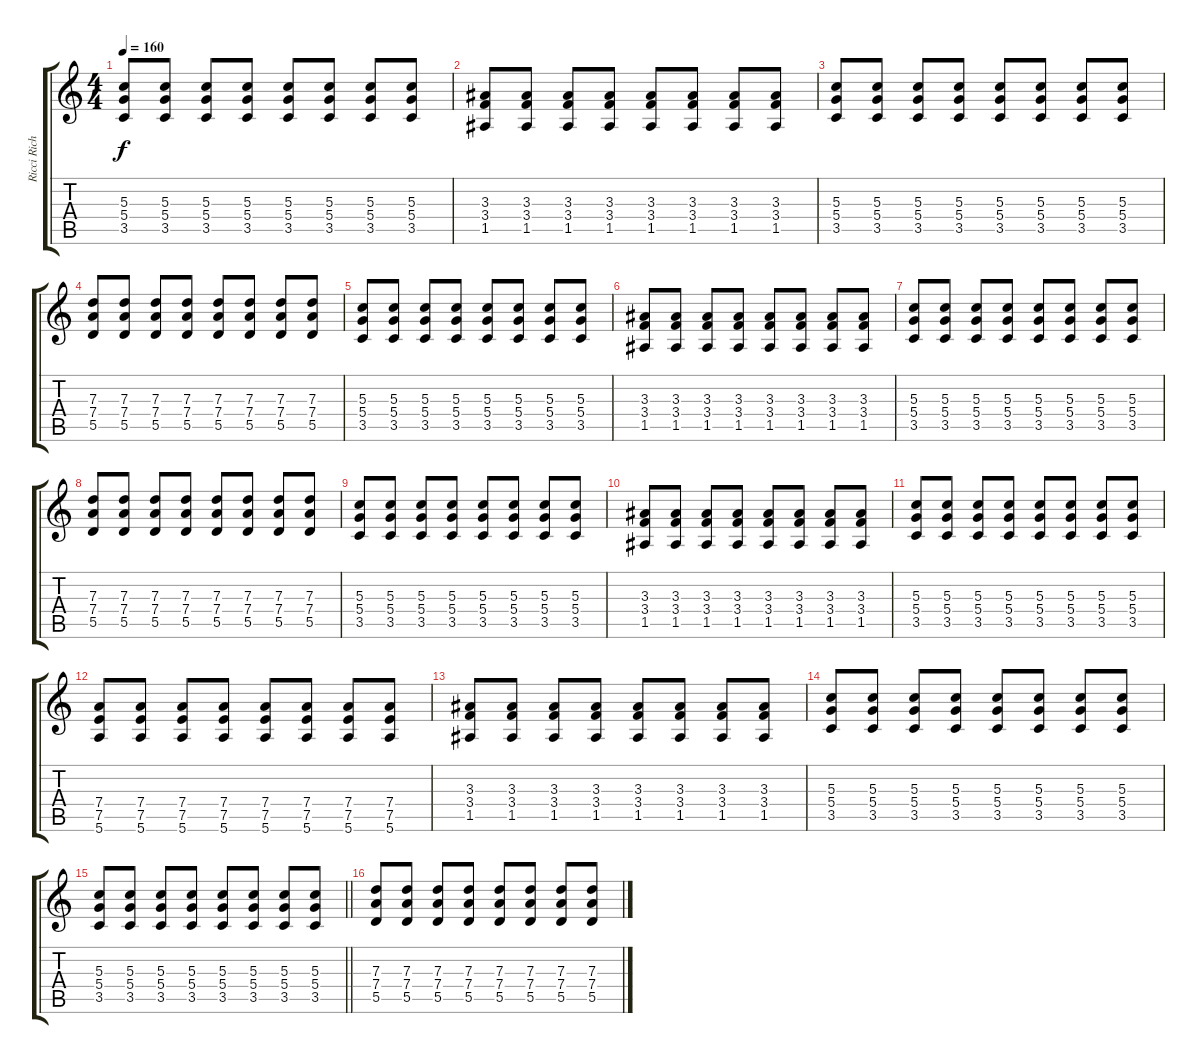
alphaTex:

\track ("Ricci Richardson" "Ricci Rich") {instrument distortionguitar}
\staff {score tabs}
\tuning (E4 B3 G3 D3 A2 E2) {hide}
\ts (4 4)
\tempo 160
\clef g2
\ks c
(5.3 5.4 3.5).8{dy f} (5.3 5.4 3.5).8 (5.3 5.4 3.5).8 (5.3 5.4 3.5).8 (5.3 5.4 3.5).8 (5.3 5.4 3.5).8 (5.3 5.4 3.5).8 (5.3 5.4 3.5).8 |
(3.3 3.4 1.5).8 (3.3 3.4 1.5).8 (3.3 3.4 1.5).8 (3.3 3.4 1.5).8 (3.3 3.4 1.5).8 (3.3 3.4 1.5).8 (3.3 3.4 1.5).8 (3.3 3.4 1.5).8 |
(5.3 5.4 3.5).8 (5.3 5.4 3.5).8 (5.3 5.4 3.5).8 (5.3 5.4 3.5).8 (5.3 5.4 3.5).8 (5.3 5.4 3.5).8 (5.3 5.4 3.5).8 (5.3 5.4 3.5).8 |
(7.3 7.4 5.5).8 (7.3 7.4 5.5).8 (7.3 7.4 5.5).8 (7.3 7.4 5.5).8 (7.3 7.4 5.5).8 (7.3 7.4 5.5).8 (7.3 7.4 5.5).8 (7.3 7.4 5.5).8 |
(5.3 5.4 3.5).8 (5.3 5.4 3.5).8 (5.3 5.4 3.5).8 (5.3 5.4 3.5).8 (5.3 5.4 3.5).8 (5.3 5.4 3.5).8 (5.3 5.4 3.5).8 (5.3 5.4 3.5).8 |
(3.3 3.4 1.5).8 (3.3 3.4 1.5).8 (3.3 3.4 1.5).8 (3.3 3.4 1.5).8 (3.3 3.4 1.5).8 (3.3 3.4 1.5).8 (3.3 3.4 1.5).8 (3.3 3.4 1.5).8 |
(5.3 5.4 3.5).8 (5.3 5.4 3.5).8 (5.3 5.4 3.5).8 (5.3 5.4 3.5).8 (5.3 5.4 3.5).8 (5.3 5.4 3.5).8 (5.3 5.4 3.5).8 (5.3 5.4 3.5).8 |
(7.3 7.4 5.5).8 (7.3 7.4 5.5).8 (7.3 7.4 5.5).8 (7.3 7.4 5.5).8 (7.3 7.4 5.5).8 (7.3 7.4 5.5).8 (7.3 7.4 5.5).8 (7.3 7.4 5.5).8 |
(5.3 5.4 3.5).8 (5.3 5.4 3.5).8 (5.3 5.4 3.5).8 (5.3 5.4 3.5).8 (5.3 5.4 3.5).8 (5.3 5.4 3.5).8 (5.3 5.4 3.5).8 (5.3 5.4 3.5).8 |
(3.3 3.4 1.5).8 (3.3 3.4 1.5).8 (3.3 3.4 1.5).8 (3.3 3.4 1.5).8 (3.3 3.4 1.5).8 (3.3 3.4 1.5).8 (3.3 3.4 1.5).8 (3.3 3.4 1.5).8 |
(5.3 5.4 3.5).8 (5.3 5.4 3.5).8 (5.3 5.4 3.5).8 (5.3 5.4 3.5).8 (5.3 5.4 3.5).8 (5.3 5.4 3.5).8 (5.3 5.4 3.5).8 (5.3 5.4 3.5).8 |
(7.4 7.5 5.6).8 (7.4 7.5 5.6).8 (7.4 7.5 5.6).8 (7.4 7.5 5.6).8 (7.4 7.5 5.6).8 (7.4 7.5 5.6).8 (7.4 7.5 5.6).8 (7.4 7.5 5.6).8 |
(3.3 3.4 1.5).8 (3.3 3.4 1.5).8 (3.3 3.4 1.5).8 (3.3 3.4 1.5).8 (3.3 3.4 1.5).8 (3.3 3.4 1.5).8 (3.3 3.4 1.5).8 (3.3 3.4 1.5).8 |
(5.3 5.4 3.5).8 (5.3 5.4 3.5).8 (5.3 5.4 3.5).8 (5.3 5.4 3.5).8 (5.3 5.4 3.5).8 (5.3 5.4 3.5).8 (5.3 5.4 3.5).8 (5.3 5.4 3.5).8 |
\barLineRight lightlight
(5.3 5.4 3.5).8 (5.3 5.4 3.5).8 (5.3 5.4 3.5).8 (5.3 5.4 3.5).8 (5.3 5.4 3.5).8 (5.3 5.4 3.5).8 (5.3 5.4 3.5).8 (5.3 5.4 3.5).8 |
(7.3 7.4 5.5).8 (7.3 7.4 5.5).8 (7.3 7.4 5.5).8 (7.3 7.4 5.5).8 (7.3 7.4 5.5).8 (7.3 7.4 5.5).8 (7.3 7.4 5.5).8 (7.3 7.4 5.5).8
